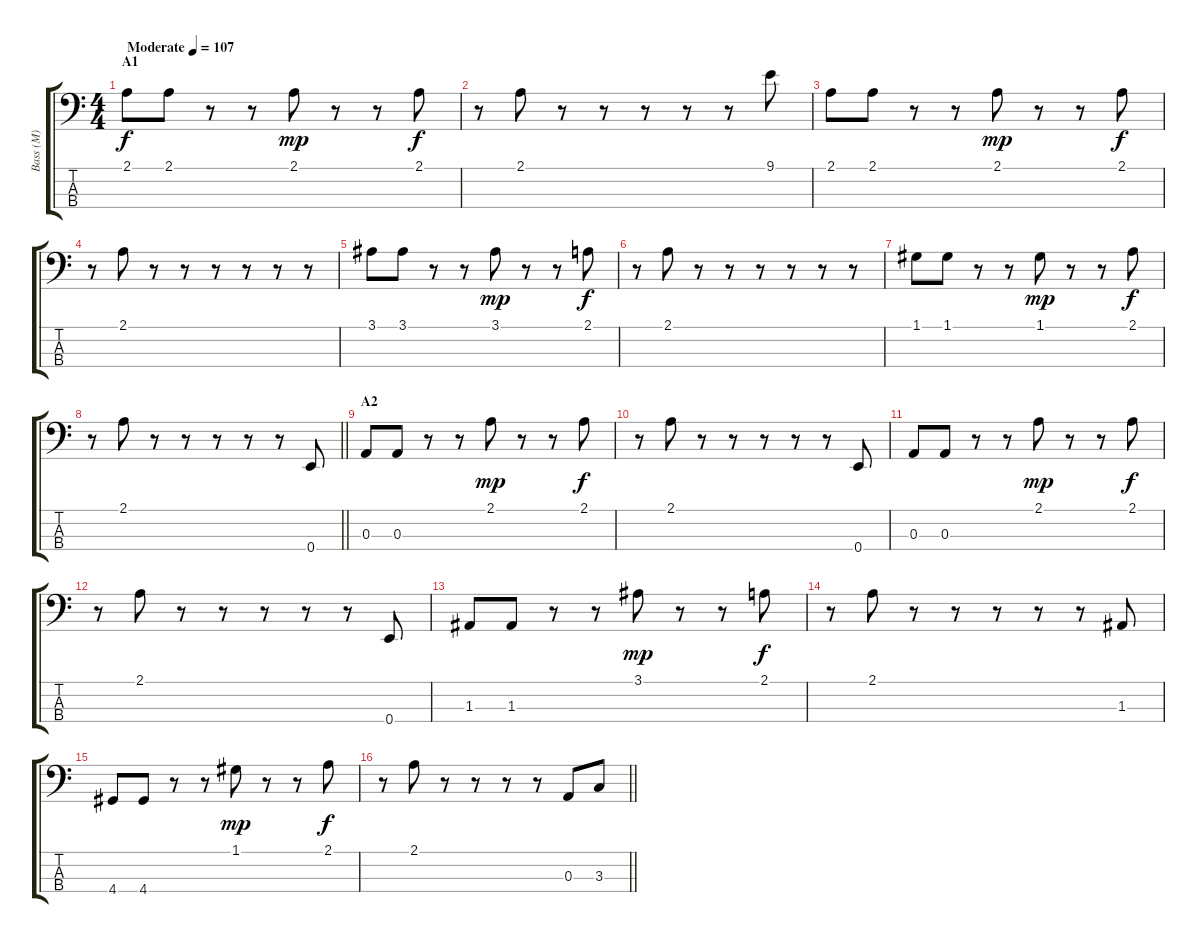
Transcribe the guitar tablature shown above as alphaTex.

\track ("Bass (M)" "Bass (M)") {instrument electricbassfinger}
\staff {score tabs}
\tuning (G2 D2 A1 E1) {hide}
\ts (4 4)
\section ("" "A1")
\tempo (107 "Moderate")
\clef f4
\ks c
2.1.8{dy f instrument electricbassfinger} 2.1.8 r.8 r.8 2.1.8{dy mp} r.8 r.8 2.1.8{dy f} |
r.8 2.1.8 r.8 r.8 r.8 r.8 r.8 9.1.8 |
2.1.8 2.1.8 r.8 r.8 2.1.8{dy mp} r.8 r.8 2.1.8{dy f} |
r.8 2.1.8 r.8 r.8 r.8 r.8 r.8 r.8 |
3.1.8 3.1.8 r.8 r.8 3.1.8{dy mp} r.8 r.8 2.1.8{dy f} |
r.8 2.1.8 r.8 r.8 r.8 r.8 r.8 r.8 |
1.1.8 1.1.8 r.8 r.8 1.1.8{dy mp} r.8 r.8 2.1.8{dy f} |
\barLineRight lightlight
r.8 2.1.8 r.8 r.8 r.8 r.8 r.8 0.4.8 |
\section ("" "A2")
0.3.8 0.3.8 r.8 r.8 2.1.8{dy mp} r.8 r.8 2.1.8{dy f} |
r.8 2.1.8 r.8 r.8 r.8 r.8 r.8 0.4.8 |
0.3.8 0.3.8 r.8 r.8 2.1.8{dy mp} r.8 r.8 2.1.8{dy f} |
r.8 2.1.8 r.8 r.8 r.8 r.8 r.8 0.4.8 |
1.3.8 1.3.8 r.8 r.8 3.1.8{dy mp} r.8 r.8 2.1.8{dy f} |
r.8 2.1.8 r.8 r.8 r.8 r.8 r.8 1.3.8 |
4.4.8 4.4.8 r.8 r.8 1.1.8{dy mp} r.8 r.8 2.1.8{dy f} |
\barLineRight lightlight
r.8 2.1.8 r.8 r.8 r.8 r.8 0.3.8 3.3.8
